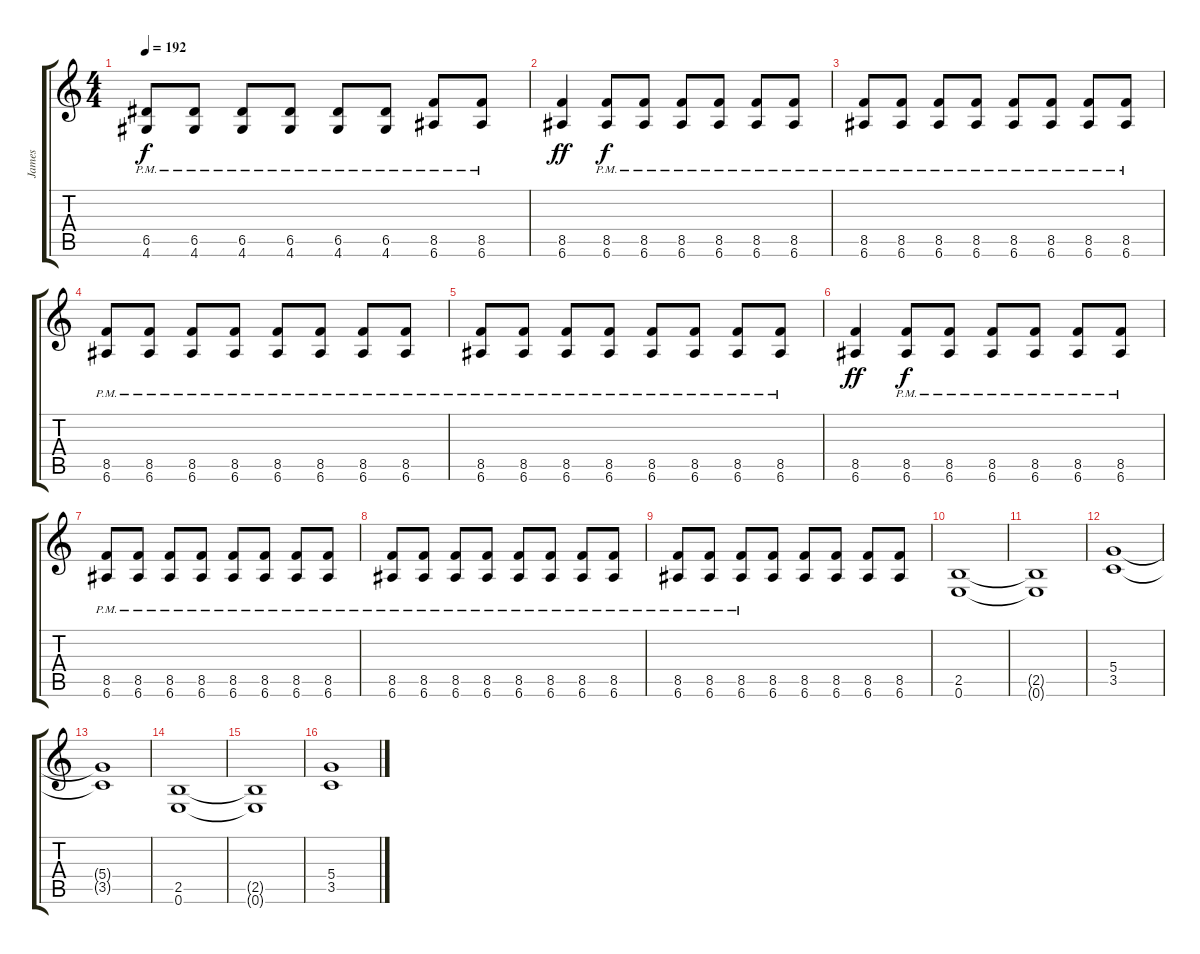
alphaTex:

\track ("James" "James") {instrument distortionguitar}
\staff {score tabs}
\tuning (E4 B3 G3 D3 A2 E2) {hide}
\ts (4 4)
\tempo 192
\clef g2
\ks c
(6.5{pm} 4.6{pm}).8{dy f} (6.5{pm} 4.6{pm}).8 (6.5{pm} 4.6{pm}).8 (6.5{pm} 4.6{pm}).8 (6.5{pm} 4.6{pm}).8 (6.5{pm} 4.6{pm}).8 (8.5{pm} 6.6{pm}).8 (8.5{pm} 6.6{pm}).8 |
(8.5 6.6).4{dy ff} (8.5{pm} 6.6{pm}).8{dy f} (8.5{pm} 6.6{pm}).8 (8.5{pm} 6.6{pm}).8 (8.5{pm} 6.6{pm}).8 (8.5{pm} 6.6{pm}).8 (8.5{pm} 6.6{pm}).8 |
(8.5{pm} 6.6{pm}).8 (8.5{pm} 6.6{pm}).8 (8.5{pm} 6.6{pm}).8 (8.5{pm} 6.6{pm}).8 (8.5{pm} 6.6{pm}).8 (8.5{pm} 6.6{pm}).8 (8.5{pm} 6.6{pm}).8 (8.5{pm} 6.6{pm}).8 |
(8.5{pm} 6.6{pm}).8 (8.5{pm} 6.6{pm}).8 (8.5{pm} 6.6{pm}).8 (8.5{pm} 6.6{pm}).8 (8.5{pm} 6.6{pm}).8 (8.5{pm} 6.6{pm}).8 (8.5{pm} 6.6{pm}).8 (8.5{pm} 6.6{pm}).8 |
(8.5{pm} 6.6{pm}).8 (8.5{pm} 6.6{pm}).8 (8.5{pm} 6.6{pm}).8 (8.5{pm} 6.6{pm}).8 (8.5{pm} 6.6{pm}).8 (8.5{pm} 6.6{pm}).8 (8.5{pm} 6.6{pm}).8 (8.5{pm} 6.6{pm}).8 |
(8.5 6.6).4{dy ff} (8.5{pm} 6.6{pm}).8{dy f} (8.5{pm} 6.6{pm}).8 (8.5{pm} 6.6{pm}).8 (8.5{pm} 6.6{pm}).8 (8.5{pm} 6.6{pm}).8 (8.5{pm} 6.6{pm}).8 |
(8.5{pm} 6.6{pm}).8 (8.5{pm} 6.6{pm}).8 (8.5{pm} 6.6{pm}).8 (8.5{pm} 6.6{pm}).8 (8.5{pm} 6.6{pm}).8 (8.5{pm} 6.6{pm}).8 (8.5{pm} 6.6{pm}).8 (8.5{pm} 6.6{pm}).8 |
(8.5{pm} 6.6{pm}).8 (8.5{pm} 6.6{pm}).8 (8.5{pm} 6.6{pm}).8 (8.5{pm} 6.6{pm}).8 (8.5{pm} 6.6{pm}).8 (8.5{pm} 6.6{pm}).8 (8.5{pm} 6.6{pm}).8 (8.5{pm} 6.6{pm}).8 |
(8.5{pm} 6.6{pm}).8 (8.5{pm} 6.6{pm}).8 (8.5{pm} 6.6{pm}).8 (8.5 6.6).8{volume 14} (8.5 6.6).8 (8.5 6.6).8 (8.5 6.6).8 (8.5 6.6).8 |
(2.5 0.6).1 |
(2.5{t} 0.6{t}).1 |
(5.4 3.5).1 |
(5.4{t} 3.5{t}).1 |
(2.5 0.6).1 |
(2.5{t} 0.6{t}).1 |
(5.4 3.5).1
